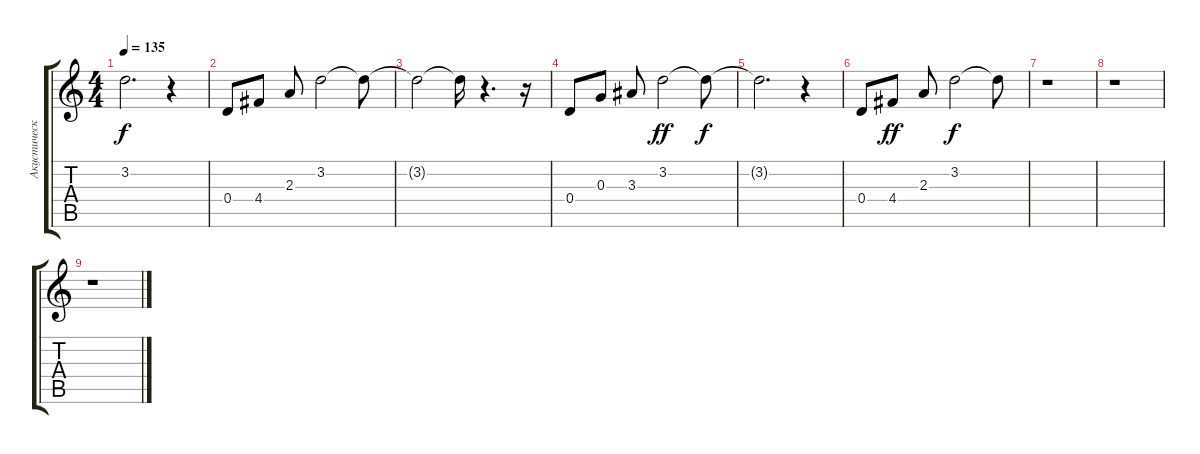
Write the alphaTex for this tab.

\track ("Акустическая гитара" "Акустическ") {instrument acousticguitarsteel}
\staff {score tabs}
\tuning (E4 B3 G3 D3 A2 E2) {hide}
\ts (4 4)
\tempo 135
\clef g2
\ks c
3.2{t}.2{d dy f} r.4 |
0.4.8 4.4.8 2.3.8 3.2.2 3.2{t}.8 |
3.2{t}.2 3.2{t}.16 r.4{d} r.16 |
0.4.8 0.3.8 3.3.8 3.2.2{dy ff} 3.2{t}.8{dy f} |
3.2{t}.2{d} r.4 |
0.4.8 4.4.8{dy ff} 2.3.8 3.2.2{dy f} 3.2{t}.8 |
r.1 |
r.1 |
r.1
